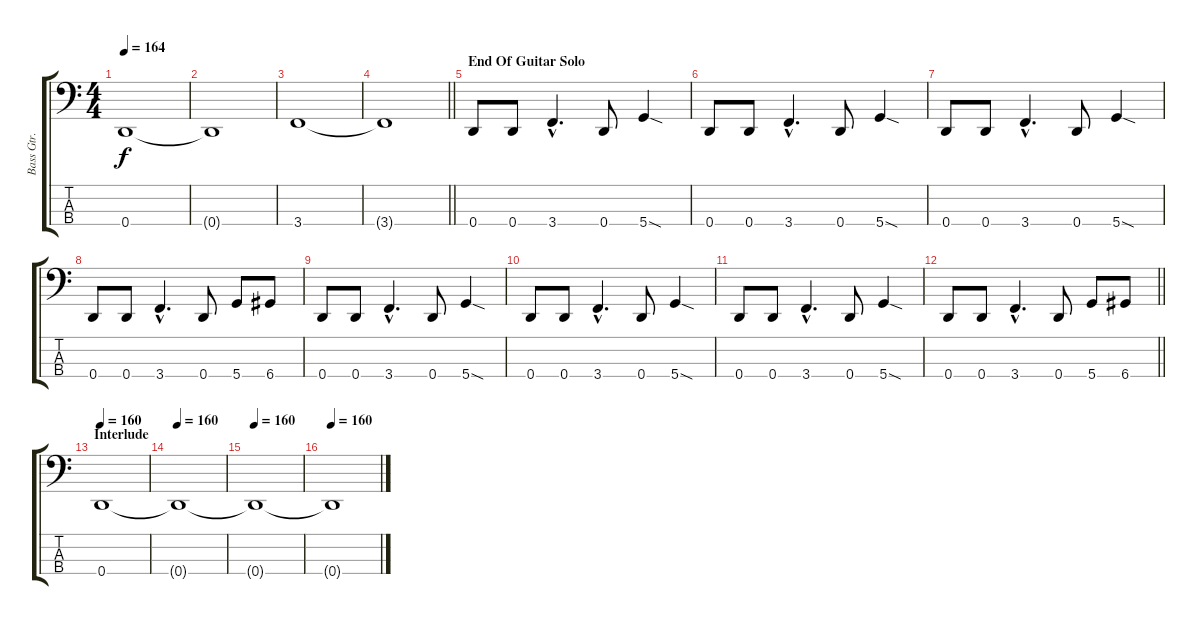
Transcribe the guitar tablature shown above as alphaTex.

\track ("Bass Gtr." "Bass Gtr.") {instrument electricbasspick}
\staff {score tabs}
\tuning (G2 D2 A1 D1) {hide}
\ts (4 4)
\tempo 164
\clef f4
\ks c
0.4.1{dy f} |
0.4{t}.1 |
3.4.1 |
\barLineRight lightlight
3.4{t}.1 |
\section ("" "End Of Guitar Solo")
0.4.8 0.4.8 3.4{hac}.4{d} 0.4.8 5.4{sod}.4 |
0.4.8 0.4.8 3.4{hac}.4{d} 0.4.8 5.4{sod}.4 |
0.4.8 0.4.8 3.4{hac}.4{d} 0.4.8 5.4{sod}.4 |
0.4.8 0.4.8 3.4{hac}.4{d} 0.4.8 5.4.8 6.4.8 |
0.4.8 0.4.8 3.4{hac}.4{d} 0.4.8 5.4{sod}.4 |
0.4.8 0.4.8 3.4{hac}.4{d} 0.4.8 5.4{sod}.4 |
0.4.8 0.4.8 3.4{hac}.4{d} 0.4.8 5.4{sod}.4 |
\barLineRight lightlight
0.4.8 0.4.8 3.4{hac}.4{d} 0.4.8 5.4.8 6.4.8 |
\section ("" "Interlude ")
\tempo 160
0.4.1 |
\tempo 160
0.4{t}.1 |
\tempo 160
0.4{t}.1 |
\tempo 160
0.4{t}.1
